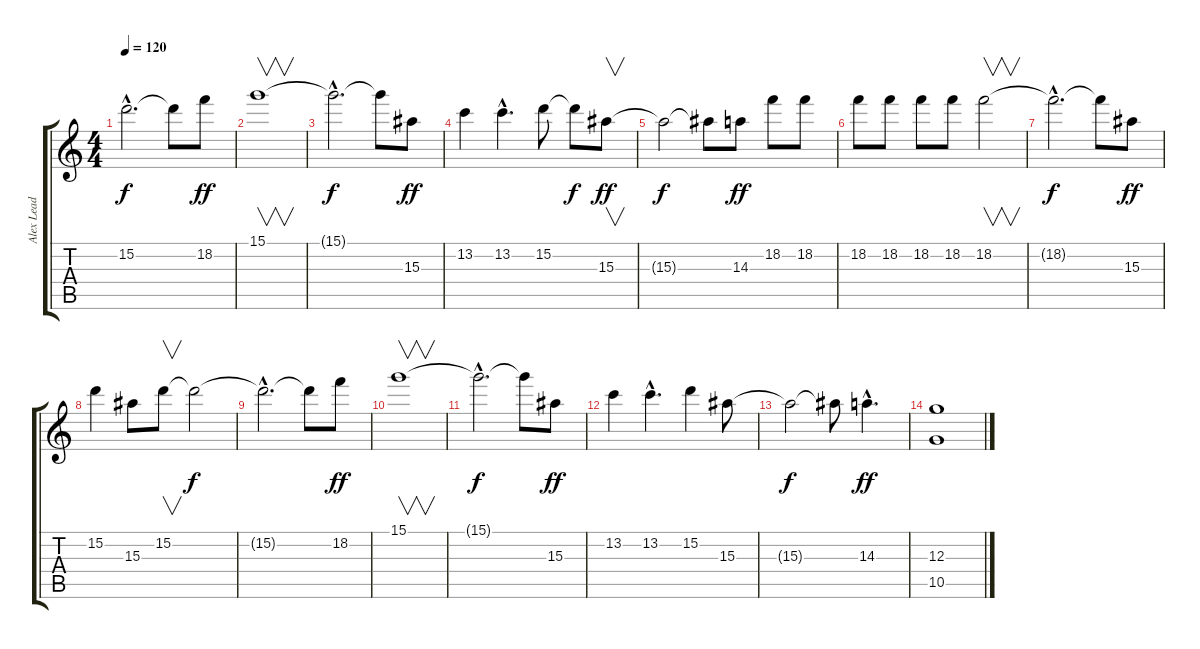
\track ("Alex Lead" "Alex Lead") {instrument overdrivenguitar}
\staff {score tabs}
\tuning (E4 B3 G3 D3 A2 E2) {hide}
\ts (4 4)
\tempo 120
\clef g2
\ks c
15.2{hac t}.2{d dy f} 15.2{t}.8 18.2.8{dy ff} |
15.1.1{v} |
15.1{hac t}.2{d dy f} 15.1{t}.8 15.3.8{dy ff} |
13.2.4 13.2{hac}.4{d} 15.2.8 15.2{t}.8{dy f} 15.3.8{v dy ff} |
15.3{t}.2{dy f} 15.3{t}.8 14.3.8{dy ff} 18.2.8 18.2.8 |
18.2.8 18.2.8 18.2.8 18.2.8 18.2.2{v} |
18.2{hac t}.2{d dy f} 18.2{t}.8 15.3.8{dy ff} |
15.2.4 15.3.8 15.2.8{v} 15.2{t}.2{dy f} |
15.2{hac t}.2{d} 15.2{t}.8 18.2.8{dy ff} |
15.1.1{v} |
15.1{hac t}.2{d dy f} 15.1{t}.8 15.3.8{dy ff} |
13.2.4 13.2{hac}.4{d} 15.2.4 15.3.8 |
15.3{t}.2{dy f} 15.3{t}.8 14.3{hac}.4{d dy ff} |
(12.3 10.5).1
